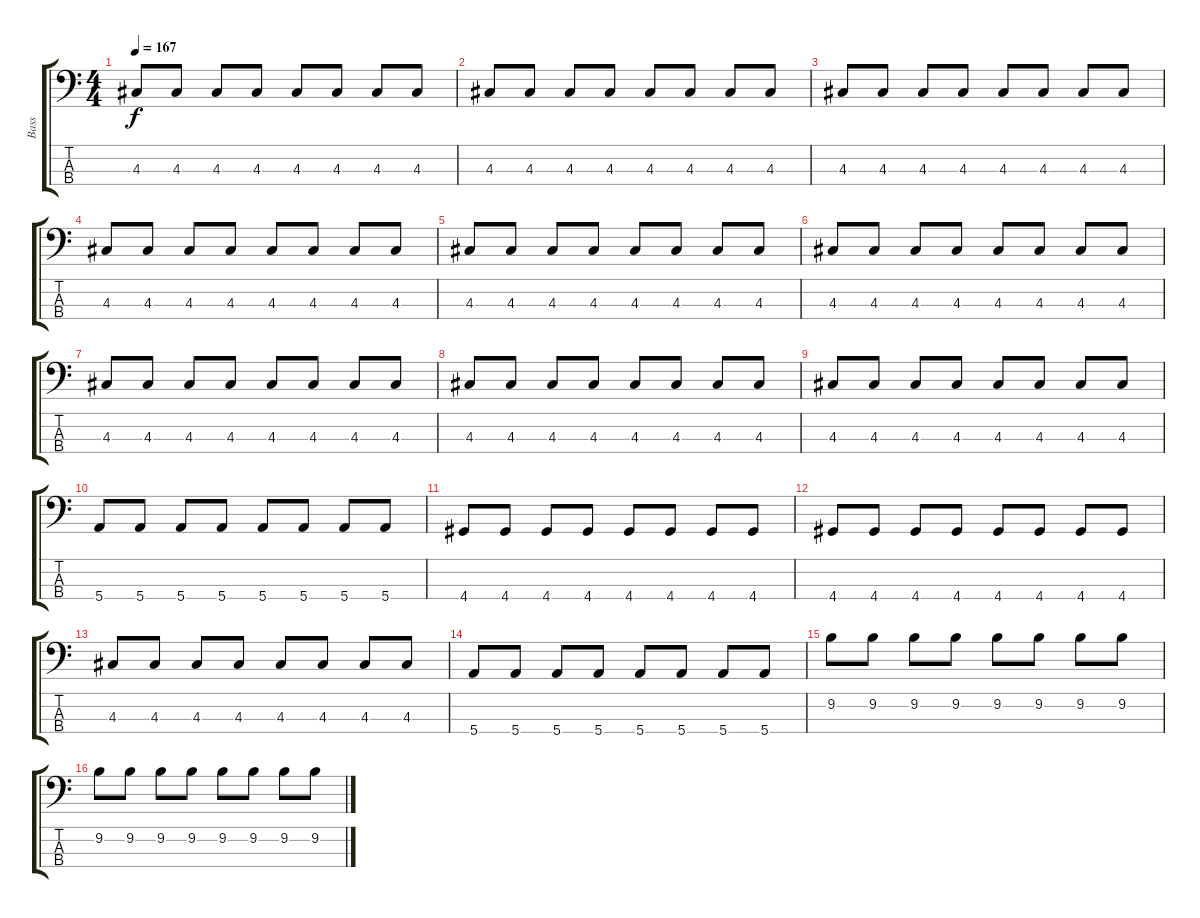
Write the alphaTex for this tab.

\track ("Bass" "Bass") {instrument electricbasspick}
\staff {score tabs}
\tuning (G2 D2 A1 E1) {hide}
\ts (4 4)
\tempo 167
\clef f4
\ks c
4.3.8{dy f instrument electricbasspick} 4.3.8 4.3.8 4.3.8 4.3.8 4.3.8 4.3.8 4.3.8 |
4.3.8 4.3.8 4.3.8 4.3.8 4.3.8 4.3.8 4.3.8 4.3.8 |
4.3.8 4.3.8 4.3.8 4.3.8 4.3.8 4.3.8 4.3.8 4.3.8 |
4.3.8 4.3.8 4.3.8 4.3.8 4.3.8 4.3.8 4.3.8 4.3.8 |
4.3.8 4.3.8 4.3.8 4.3.8 4.3.8 4.3.8 4.3.8 4.3.8 |
4.3.8 4.3.8 4.3.8 4.3.8 4.3.8 4.3.8 4.3.8 4.3.8 |
4.3.8 4.3.8 4.3.8 4.3.8 4.3.8 4.3.8 4.3.8 4.3.8 |
4.3.8 4.3.8 4.3.8 4.3.8 4.3.8 4.3.8 4.3.8 4.3.8 |
4.3.8 4.3.8 4.3.8 4.3.8 4.3.8 4.3.8 4.3.8 4.3.8 |
5.4.8 5.4.8 5.4.8 5.4.8 5.4.8 5.4.8 5.4.8 5.4.8 |
4.4.8 4.4.8 4.4.8 4.4.8 4.4.8 4.4.8 4.4.8 4.4.8 |
4.4.8 4.4.8 4.4.8 4.4.8 4.4.8 4.4.8 4.4.8 4.4.8 |
4.3.8 4.3.8 4.3.8 4.3.8 4.3.8 4.3.8 4.3.8 4.3.8 |
5.4.8 5.4.8 5.4.8 5.4.8 5.4.8 5.4.8 5.4.8 5.4.8 |
9.2.8 9.2.8 9.2.8 9.2.8 9.2.8 9.2.8 9.2.8 9.2.8 |
9.2.8 9.2.8 9.2.8 9.2.8 9.2.8 9.2.8 9.2.8 9.2.8
